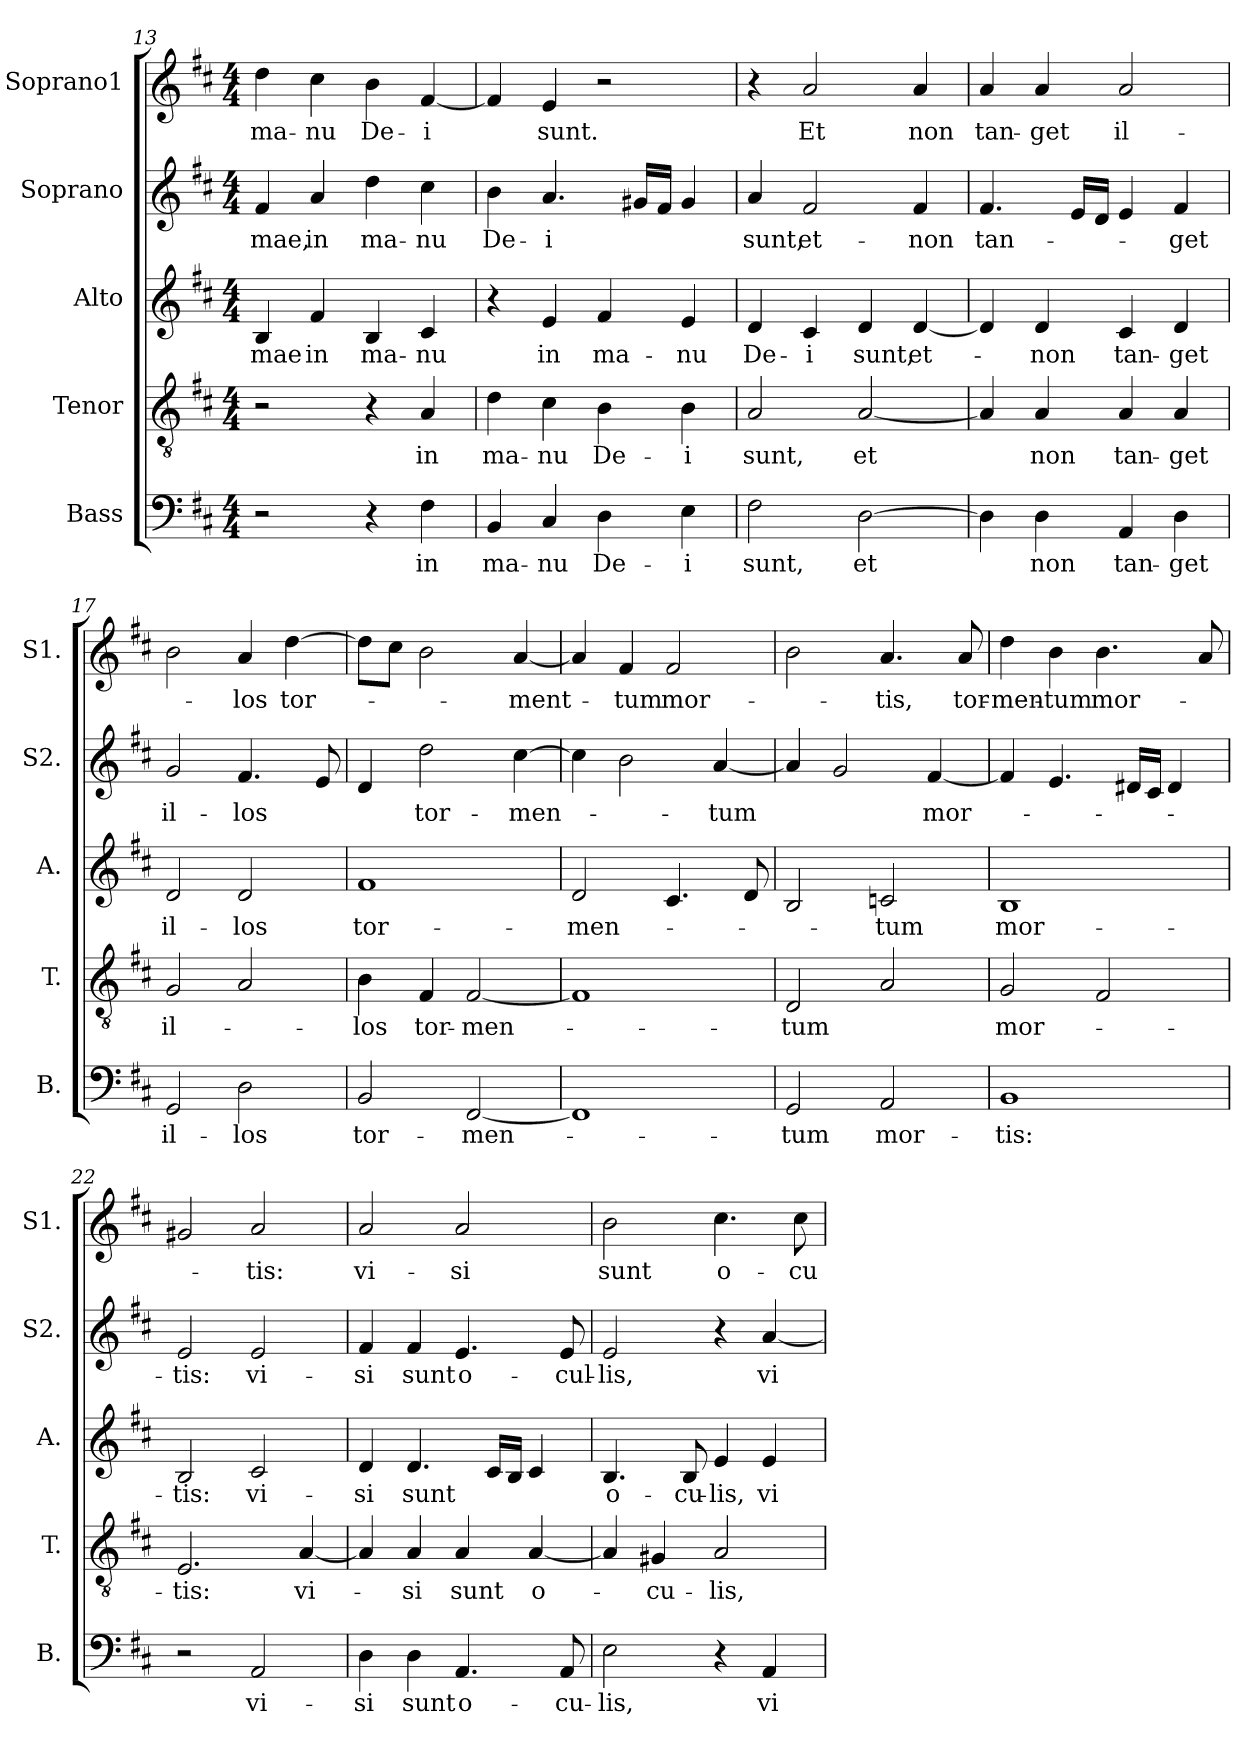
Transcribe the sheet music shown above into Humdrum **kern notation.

**kern	**text	**kern	**text	**kern	**text	**kern	**text	**kern	**text
*part5	*part5	*part4	*part4	*part3	*part3	*part2	*part2	*part1	*part1
*staff5	*staff5	*staff4	*staff4	*staff3	*staff3	*staff2	*staff2	*staff1	*staff1
*I"Bass	*	*I"Tenor	*	*I"Alto	*	*I"Soprano	*	*I"Soprano1	*
*I'B.	*	*I'T.	*	*I'A.	*	*I'S2.	*	*I'S1.	*
*clefF4	*	*clefGv2	*	*clefG2	*	*clefG2	*	*clefG2	*
*k[f#c#]	*	*k[f#c#]	*	*k[f#c#]	*	*k[f#c#]	*	*k[f#c#]	*
*D:	*	*D:	*	*D:	*	*D:	*	*D:	*
*M4/4	*	*M4/4	*	*M4/4	*	*M4/4	*	*M4/4	*
=13	=13	=13	=13	=13	=13	=13	=13	=13	=13
!	!	!	!	!	!LO:LY:b	!	!LO:LY:b	!	!LO:LY:b
2r	.	2r	.	4B/	-mae	4f#/	-mae,	4dd\	ma-
!	!	!	!	!	!LO:LY:b	!	!LO:LY:b	!	!LO:LY:b
.	.	.	.	4f#/	in	4a/	in	4cc#\	-nu
!	!	!	!	!	!LO:LY:b	!	!LO:LY:b	!	!LO:LY:b
4r	.	4r	.	4B/	ma-	4dd\	ma-	4b\	De-
!	!LO:LY:b	!	!LO:LY:b	!	!LO:LY:b	!	!LO:LY:b	!	!LO:LY:b
4F#\	in	4A/	in	4c#/	-nu	4cc#\	-nu	[4f#/	-i
=14	=14	=14	=14	=14	=14	=14	=14	=14	=14
!	!LO:LY:b	!	!LO:LY:b	!	!	!	!LO:LY:b	!	!
4BB/	ma-	4d\	ma-	4r	.	4b\	De-	4f#/]	.
!	!LO:LY:b	!	!LO:LY:b	!	!LO:LY:b	!	!LO:LY:b	!	!LO:LY:b
4C#/	-nu	4c#\	-nu	4e/	in	4.a/	-i	4e/	sunt.
!	!LO:LY:b	!	!LO:LY:b	!	!LO:LY:b	!	!	!	!
4D\	De-	4B\	De-	4f#/	ma-	.	.	2r	.
.	.	.	.	.	.	16g#X/LL	.	.	.
.	.	.	.	.	.	16f#/JJ	.	.	.
!	!LO:LY:b	!	!LO:LY:b	!	!LO:LY:b	!	!	!	!
4E\	-i	4B\	-i	4e/	-nu	4g#/	.	.	.
=15	=15	=15	=15	=15	=15	=15	=15	=15	=15
!	!LO:LY:b	!	!LO:LY:b	!	!LO:LY:b	!	!LO:LY:b	!	!
2F#\	sunt,	2A/	sunt,	4d/	De-	4a/	sunt,	4r	.
!	!	!	!	!	!LO:LY:b	!	!LO:LY:b	!	!LO:LY:b
.	.	.	.	4c#/	-i	2f#/	et-	2a/	Et
!	!LO:LY:b	!	!LO:LY:b	!	!LO:LY:b	!	!	!	!
[2D\	et	[2A/	et	4d/	sunt,	.	.	.	.
!	!	!	!	!	!LO:LY:b	!	!LO:LY:b	!	!LO:LY:b
.	.	.	.	[4d/	et-	4f#/	-non	4a/	non
!!LO:PB:g=z
=16	=16	=16	=16	=16	=16	=16	=16	=16	=16
!	!	!	!	!	!	!	!LO:LY:b	!	!LO:LY:b
4D\]	.	4A/]	.	4d/]	.	4.f#/	tan-	4a/	tan-
!	!LO:LY:b	!	!LO:LY:b	!	!LO:LY:b	!	!	!	!LO:LY:b
4D\	non	4A/	non	4d/	-non	.	.	4a/	-get
.	.	.	.	.	.	16e/LL	.	.	.
.	.	.	.	.	.	16d/JJ	.	.	.
!	!LO:LY:b	!	!LO:LY:b	!	!LO:LY:b	!	!	!	!LO:LY:b
4AA/	tan-	4A/	tan-	4c#/	tan-	4e/	.	2a/	il-
!	!LO:LY:b	!	!LO:LY:b	!	!LO:LY:b	!	!LO:LY:b	!	!
4D\	-get	4A/	-get	4d/	-get	4f#/	-get	.	.
=17	=17	=17	=17	=17	=17	=17	=17	=17	=17
!	!LO:LY:b	!	!LO:LY:b	!	!LO:LY:b	!	!LO:LY:b	!	!
2GG/	il-	2G/	il-	2d/	il-	2g/	il-	2b\	.
!	!LO:LY:b	!	!	!	!LO:LY:b	!	!LO:LY:b	!	!LO:LY:b
2D\	-los	2A/	.	2d/	-los	4.f#/	-los	4a/	-los
!	!	!	!	!	!	!	!	!	!LO:LY:b
.	.	.	.	.	.	.	.	[4dd\	tor-
.	.	.	.	.	.	8e/	.	.	.
=18	=18	=18	=18	=18	=18	=18	=18	=18	=18
!	!LO:LY:b	!	!LO:LY:b	!	!LO:LY:b	!	!	!	!
2BB/	tor-	4B\	-los	1f#	tor-	4d/	.	8dd\L]	.
.	.	.	.	.	.	.	.	8cc#\J	.
!	!	!	!LO:LY:b	!	!	!	!LO:LY:b	!	!
.	.	4F#/	tor-	.	.	2dd\	tor-	2b\	.
!	!LO:LY:b	!	!LO:LY:b	!	!	!	!	!	!
[2FF#/	-men-	[2F#/	-men-	.	.	.	.	.	.
!	!	!	!	!	!	!	!LO:LY:b	!	!LO:LY:b
.	.	.	.	.	.	[4cc#\	-men-	[4a/	-ment-
!!LO:LB:g=z
=19	=19	=19	=19	=19	=19	=19	=19	=19	=19
!	!	!	!	!	!LO:LY:b	!	!	!	!
1FF#]	.	1F#]	.	2d/	-men-	4cc#\]	.	4a/]	.
!	!	!	!	!	!	!	!	!	!LO:LY:b
.	.	.	.	.	.	2b\	.	4f#/	-tum
!	!	!	!	!	!	!	!	!	!LO:LY:b
.	.	.	.	4.c#/	.	.	.	2f#/	mor-
!	!	!	!	!	!	!	!LO:LY:b	!	!
.	.	.	.	.	.	[4a/	-tum	.	.
.	.	.	.	8d/	.	.	.	.	.
=20	=20	=20	=20	=20	=20	=20	=20	=20	=20
!	!LO:LY:b	!	!LO:LY:b	!	!	!	!	!	!
2GG/	-tum	2D/	-tum	2B/	.	4a/]	.	2b\	.
.	.	.	.	.	.	2g/	.	.	.
!	!LO:LY:b	!	!	!	!LO:LY:b	!	!	!	!LO:LY:b
2AA/	mor-	2A/	.	2cn/	-tum	.	.	4.a/	-tis,
!	!	!	!	!	!	!	!LO:LY:b	!	!
.	.	.	.	.	.	[4f#/	mor-	.	.
!	!	!	!	!	!	!	!	!	!LO:LY:b
.	.	.	.	.	.	.	.	8a/	tor-
=21	=21	=21	=21	=21	=21	=21	=21	=21	=21
!	!LO:LY:b	!	!LO:LY:b	!	!LO:LY:b	!	!	!	!LO:LY:b
1BB	-tis:	2G/	mor-	1B	mor-	4f#/]	.	4dd\	-men-
!	!	!	!	!	!	!	!	!	!LO:LY:b
.	.	.	.	.	.	4.e/	.	4b\	-tum
!	!	!	!	!	!	!	!	!	!LO:LY:b
.	.	2F#/	.	.	.	.	.	4.b\	mor-
.	.	.	.	.	.	16d#X/LL	.	.	.
.	.	.	.	.	.	16c#/JJ	.	.	.
.	.	.	.	.	.	4d#/	.	.	.
.	.	.	.	.	.	.	.	8a/	.
=22	=22	=22	=22	=22	=22	=22	=22	=22	=22
!	!	!	!LO:LY:b	!	!LO:LY:b	!	!LO:LY:b	!	!
2r	.	2.E/	-tis:	2B/	-tis:	2e/	-tis:	2g#X/	.
!	!LO:LY:b	!	!	!	!LO:LY:b	!	!LO:LY:b	!	!LO:LY:b
2AA/	vi-	.	.	2c#/	vi-	2e/	vi-	2a/	-tis:
!	!	!	!LO:LY:b	!	!	!	!	!	!
.	.	[4A/	vi-	.	.	.	.	.	.
!!LO:PB:g=z
=23	=23	=23	=23	=23	=23	=23	=23	=23	=23
!	!LO:LY:b	!	!	!	!LO:LY:b	!	!LO:LY:b	!	!LO:LY:b
4D\	-si	4A/]	.	4d/	-si	4f#/	-si	2a/	vi-
!	!LO:LY:b	!	!LO:LY:b	!	!LO:LY:b	!	!LO:LY:b	!	!
4D\	sunt	4A/	-si	4.d/	sunt	4f#/	sunt	.	.
!	!LO:LY:b	!	!LO:LY:b	!	!	!	!LO:LY:b	!	!LO:LY:b
4.AA/	o-	4A/	sunt	.	.	4.e/	o-	2a/	-si
.	.	.	.	16c#/LL	.	.	.	.	.
.	.	.	.	16B/JJ	.	.	.	.	.
!	!	!	!LO:LY:b	!	!	!	!	!	!
.	.	[4A/	o-	4c#/	.	.	.	.	.
!	!LO:LY:b	!	!	!	!	!	!LO:LY:b	!	!
8AA/	-cu-	.	.	.	.	8e/	-cul-	.	.
=24	=24	=24	=24	=24	=24	=24	=24	=24	=24
!	!LO:LY:b	!	!	!	!LO:LY:b	!	!LO:LY:b	!	!LO:LY:b
2E\	-lis,	4A/]	.	4.B/	o-	2e/	-lis,	2b\	sunt
!	!	!	!LO:LY:b	!	!	!	!	!	!
.	.	4G#X/	-cu-	.	.	.	.	.	.
!	!	!	!	!	!LO:LY:b	!	!	!	!
.	.	.	.	8B/	-cu-	.	.	.	.
!	!	!	!LO:LY:b	!	!LO:LY:b	!	!	!	!LO:LY:b
4r	.	2A/	-lis,	4e/	-lis,	4r	.	4.cc#\	o-
!	!LO:LY:b	!	!	!	!LO:LY:b	!	!LO:LY:b	!	!
4AA/	vi-	.	.	4e/	vi-	[4a/	vi-	.	.
!	!	!	!	!	!	!	!	!	!LO:LY:b
.	.	.	.	.	.	.	.	8cc#\	-cu-
=	=	=	=	=	=	=	=	=	=
*-	*-	*-	*-	*-	*-	*-	*-	*-	*-
